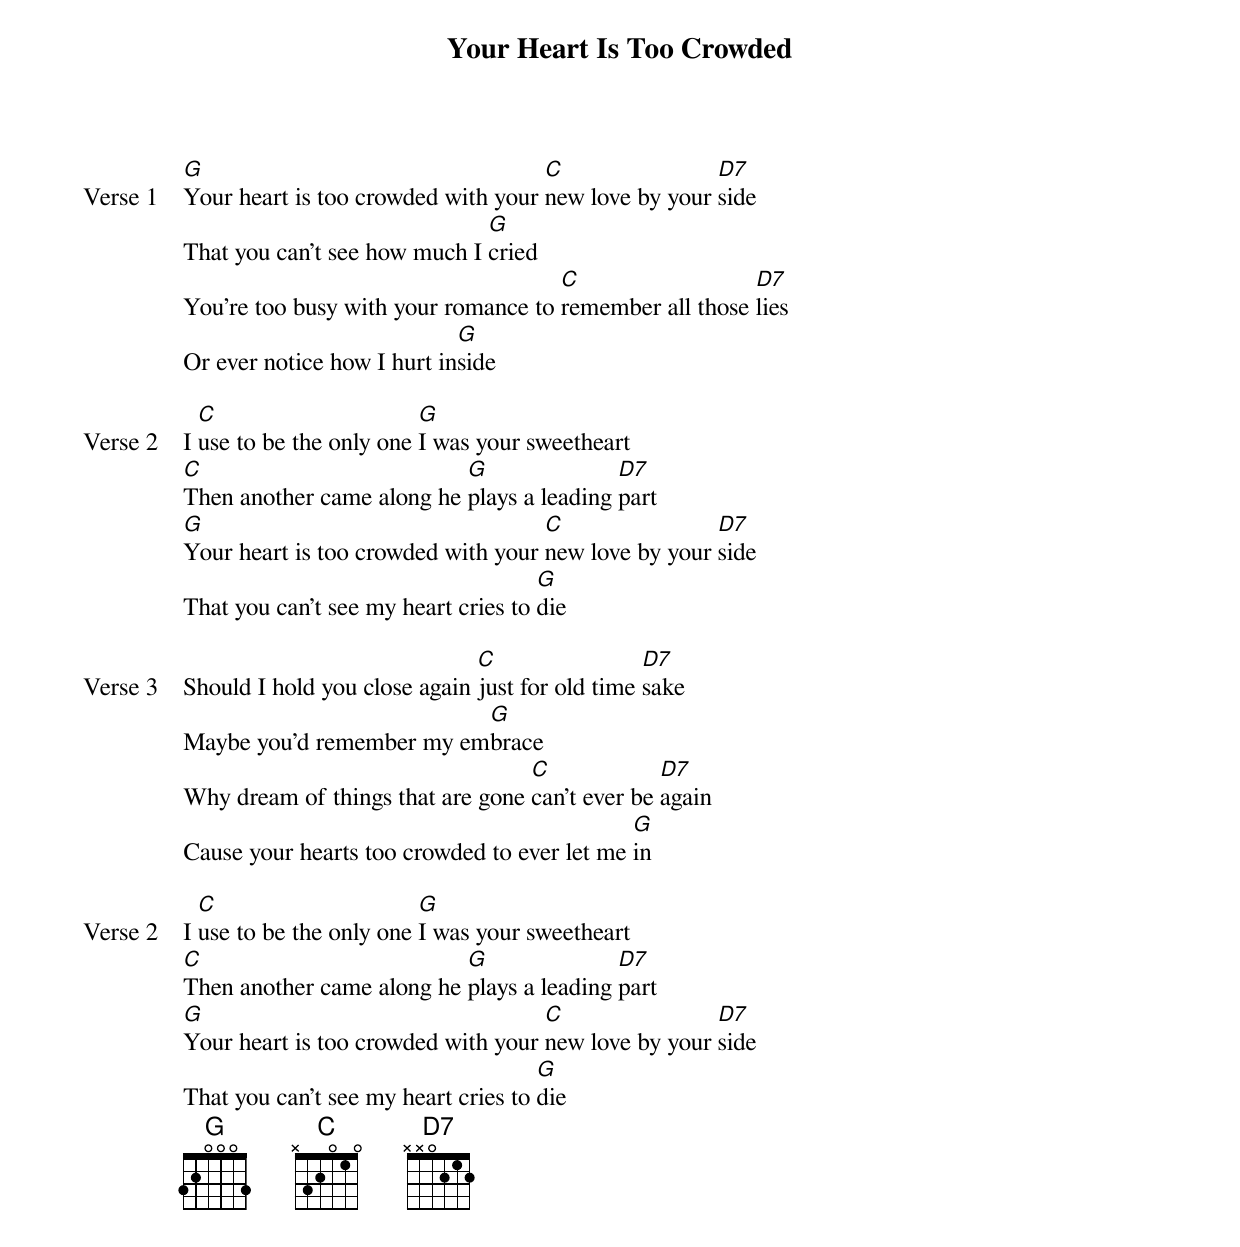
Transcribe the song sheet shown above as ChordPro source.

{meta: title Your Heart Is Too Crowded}
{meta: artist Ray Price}
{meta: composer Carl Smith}
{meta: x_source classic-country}
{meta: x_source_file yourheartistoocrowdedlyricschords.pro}
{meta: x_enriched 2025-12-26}

{start_of_verse: Verse 1}
[G]Your heart is too crowded with your [C]new love by your [D7]side
That you can't see how much I [G]cried
You're too busy with your romance to [C]remember all those [D7]lies
Or ever notice how I hurt in[G]side
{end_of_verse}

{start_of_verse: Verse 2}
I [C]use to be the only one [G]I was your sweetheart
[C]Then another came along he [G]plays a leading [D7]part
[G]Your heart is too crowded with your [C]new love by your [D7]side
That you can't see my heart cries to [G]die
{end_of_verse}

{start_of_verse: Verse 3}
Should I hold you close again [C]just for old time [D7]sake
Maybe you'd remember my em[G]brace
Why dream of things that are gone [C]can't ever be [D7]again
Cause your hearts too crowded to ever let me [G]in
{end_of_verse}

{start_of_verse: Verse 2}
I [C]use to be the only one [G]I was your sweetheart
[C]Then another came along he [G]plays a leading [D7]part
[G]Your heart is too crowded with your [C]new love by your [D7]side
That you can't see my heart cries to [G]die
{end_of_verse}
